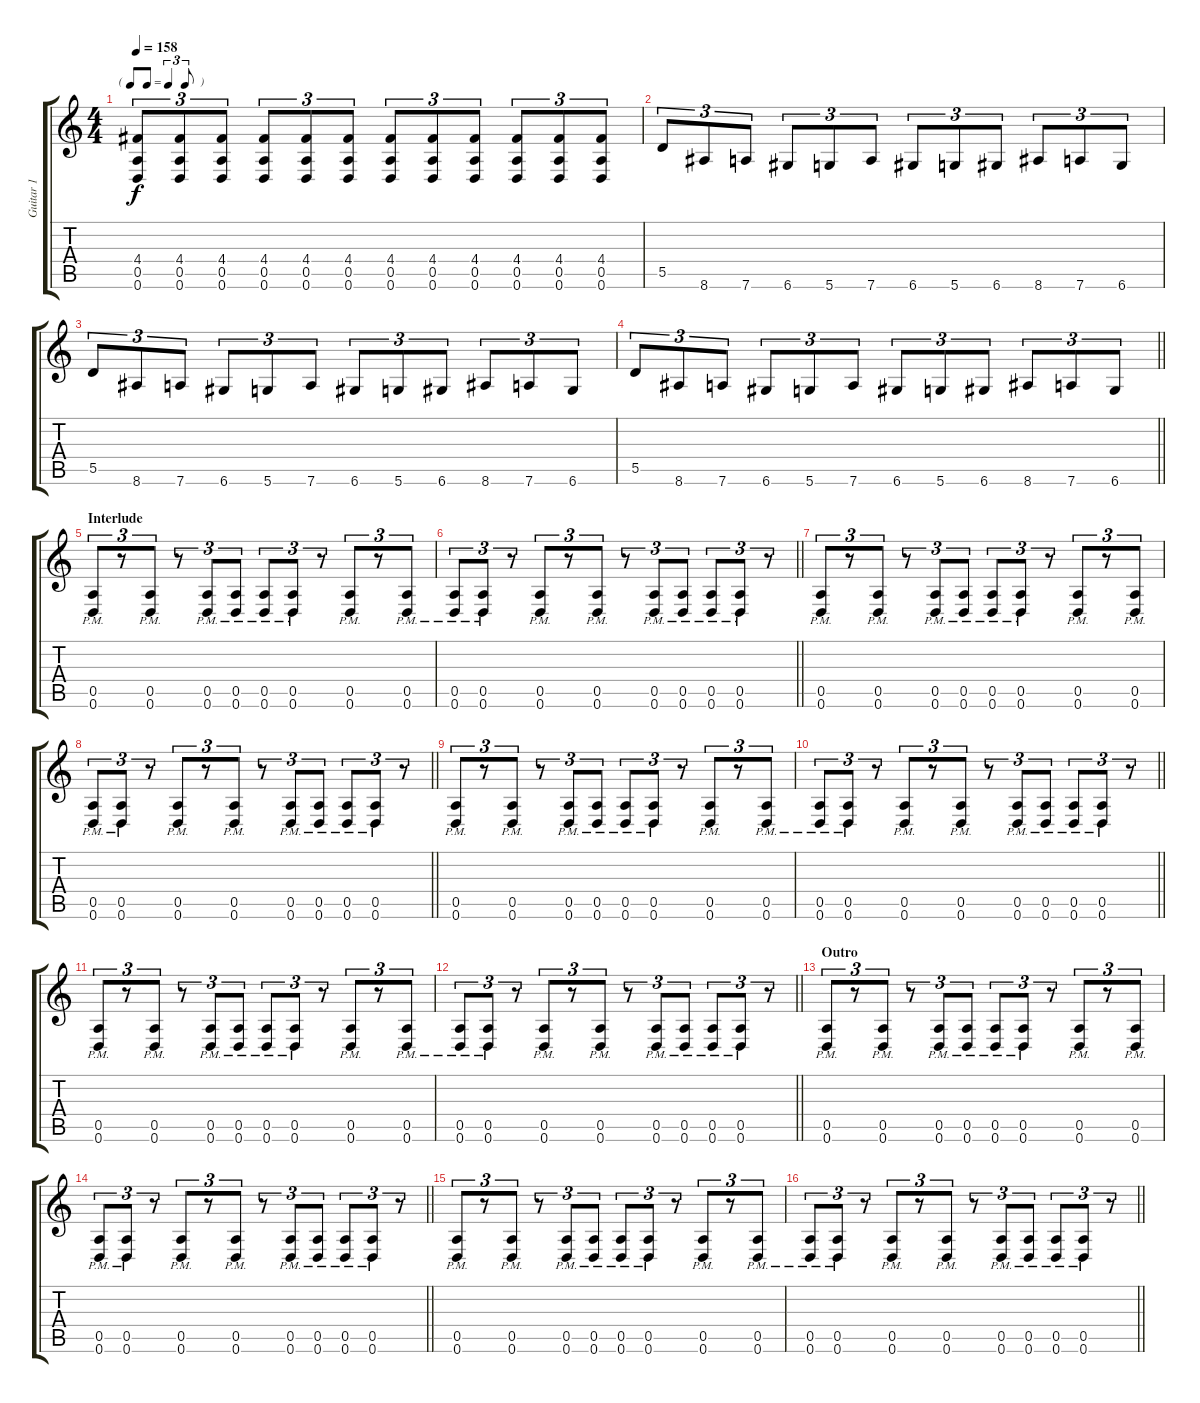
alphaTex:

\track ("Guitar 1" "Guitar 1") {instrument distortionguitar}
\staff {score tabs}
\tuning (E4 B3 G3 D3 A2 D2) {hide}
\ts (4 4)
\tf triplet8th
\tempo 158
\clef g2
\ks c
(4.4 0.5 0.6).8{tu (3 2) dy f} (4.4 0.5 0.6).8{tu (3 2)} (4.4 0.5 0.6).8{tu (3 2)} (4.4 0.5 0.6).8{tu (3 2)} (4.4 0.5 0.6).8{tu (3 2)} (4.4 0.5 0.6).8{tu (3 2)} (4.4 0.5 0.6).8{tu (3 2)} (4.4 0.5 0.6).8{tu (3 2)} (4.4 0.5 0.6).8{tu (3 2)} (4.4 0.5 0.6).8{tu (3 2)} (4.4 0.5 0.6).8{tu (3 2)} (4.4 0.5 0.6).8{tu (3 2)} |
5.5.8{tu (3 2)} 8.6.8{tu (3 2)} 7.6.8{tu (3 2)} 6.6.8{tu (3 2)} 5.6.8{tu (3 2)} 7.6.8{tu (3 2)} 6.6.8{tu (3 2)} 5.6.8{tu (3 2)} 6.6.8{tu (3 2)} 8.6.8{tu (3 2)} 7.6.8{tu (3 2)} 6.6.8{tu (3 2)} |
5.5.8{tu (3 2)} 8.6.8{tu (3 2)} 7.6.8{tu (3 2)} 6.6.8{tu (3 2)} 5.6.8{tu (3 2)} 7.6.8{tu (3 2)} 6.6.8{tu (3 2)} 5.6.8{tu (3 2)} 6.6.8{tu (3 2)} 8.6.8{tu (3 2)} 7.6.8{tu (3 2)} 6.6.8{tu (3 2)} |
\barLineRight lightlight
5.5.8{tu (3 2)} 8.6.8{tu (3 2)} 7.6.8{tu (3 2)} 6.6.8{tu (3 2)} 5.6.8{tu (3 2)} 7.6.8{tu (3 2)} 6.6.8{tu (3 2)} 5.6.8{tu (3 2)} 6.6.8{tu (3 2)} 8.6.8{tu (3 2)} 7.6.8{tu (3 2)} 6.6.8{tu (3 2)} |
\section ("" "Interlude")
(0.5{pm} 0.6{pm}).8{tu (3 2)} r.8{tu (3 2)} (0.5{pm} 0.6{pm}).8{tu (3 2)} r.8{tu (3 2)} (0.5{pm} 0.6{pm}).8{tu (3 2)} (0.5{pm} 0.6{pm}).8{tu (3 2)} (0.5{pm} 0.6{pm}).8{tu (3 2)} (0.5{pm} 0.6{pm}).8{tu (3 2)} r.8{tu (3 2)} (0.5{pm} 0.6{pm}).8{tu (3 2)} r.8{tu (3 2)} (0.5{pm} 0.6{pm}).8{tu (3 2)} |
\barLineRight lightlight
(0.5{pm} 0.6{pm}).8{tu (3 2)} (0.5{pm} 0.6{pm}).8{tu (3 2)} r.8{tu (3 2)} (0.5{pm} 0.6{pm}).8{tu (3 2)} r.8{tu (3 2)} (0.5{pm} 0.6{pm}).8{tu (3 2)} r.8{tu (3 2)} (0.5{pm} 0.6{pm}).8{tu (3 2)} (0.5{pm} 0.6{pm}).8{tu (3 2)} (0.5{pm} 0.6{pm}).8{tu (3 2)} (0.5{pm} 0.6{pm}).8{tu (3 2)} r.8{tu (3 2)} |
(0.5{pm} 0.6{pm}).8{tu (3 2)} r.8{tu (3 2)} (0.5{pm} 0.6{pm}).8{tu (3 2)} r.8{tu (3 2)} (0.5{pm} 0.6{pm}).8{tu (3 2)} (0.5{pm} 0.6{pm}).8{tu (3 2)} (0.5{pm} 0.6{pm}).8{tu (3 2)} (0.5{pm} 0.6{pm}).8{tu (3 2)} r.8{tu (3 2)} (0.5{pm} 0.6{pm}).8{tu (3 2)} r.8{tu (3 2)} (0.5{pm} 0.6{pm}).8{tu (3 2)} |
\barLineRight lightlight
(0.5{pm} 0.6{pm}).8{tu (3 2)} (0.5{pm} 0.6{pm}).8{tu (3 2)} r.8{tu (3 2)} (0.5{pm} 0.6{pm}).8{tu (3 2)} r.8{tu (3 2)} (0.5{pm} 0.6{pm}).8{tu (3 2)} r.8{tu (3 2)} (0.5{pm} 0.6{pm}).8{tu (3 2)} (0.5{pm} 0.6{pm}).8{tu (3 2)} (0.5{pm} 0.6{pm}).8{tu (3 2)} (0.5{pm} 0.6{pm}).8{tu (3 2)} r.8{tu (3 2)} |
(0.5{pm} 0.6{pm}).8{tu (3 2)} r.8{tu (3 2)} (0.5{pm} 0.6{pm}).8{tu (3 2)} r.8{tu (3 2)} (0.5{pm} 0.6{pm}).8{tu (3 2)} (0.5{pm} 0.6{pm}).8{tu (3 2)} (0.5{pm} 0.6{pm}).8{tu (3 2)} (0.5{pm} 0.6{pm}).8{tu (3 2)} r.8{tu (3 2)} (0.5{pm} 0.6{pm}).8{tu (3 2)} r.8{tu (3 2)} (0.5{pm} 0.6{pm}).8{tu (3 2)} |
\barLineRight lightlight
(0.5{pm} 0.6{pm}).8{tu (3 2)} (0.5{pm} 0.6{pm}).8{tu (3 2)} r.8{tu (3 2)} (0.5{pm} 0.6{pm}).8{tu (3 2)} r.8{tu (3 2)} (0.5{pm} 0.6{pm}).8{tu (3 2)} r.8{tu (3 2)} (0.5{pm} 0.6{pm}).8{tu (3 2)} (0.5{pm} 0.6{pm}).8{tu (3 2)} (0.5{pm} 0.6{pm}).8{tu (3 2)} (0.5{pm} 0.6{pm}).8{tu (3 2)} r.8{tu (3 2)} |
(0.5{pm} 0.6{pm}).8{tu (3 2)} r.8{tu (3 2)} (0.5{pm} 0.6{pm}).8{tu (3 2)} r.8{tu (3 2)} (0.5{pm} 0.6{pm}).8{tu (3 2)} (0.5{pm} 0.6{pm}).8{tu (3 2)} (0.5{pm} 0.6{pm}).8{tu (3 2)} (0.5{pm} 0.6{pm}).8{tu (3 2)} r.8{tu (3 2)} (0.5{pm} 0.6{pm}).8{tu (3 2)} r.8{tu (3 2)} (0.5{pm} 0.6{pm}).8{tu (3 2)} |
\barLineRight lightlight
(0.5{pm} 0.6{pm}).8{tu (3 2)} (0.5{pm} 0.6{pm}).8{tu (3 2)} r.8{tu (3 2)} (0.5{pm} 0.6{pm}).8{tu (3 2)} r.8{tu (3 2)} (0.5{pm} 0.6{pm}).8{tu (3 2)} r.8{tu (3 2)} (0.5{pm} 0.6{pm}).8{tu (3 2)} (0.5{pm} 0.6{pm}).8{tu (3 2)} (0.5{pm} 0.6{pm}).8{tu (3 2)} (0.5{pm} 0.6{pm}).8{tu (3 2)} r.8{tu (3 2)} |
\section ("" "Outro")
(0.5{pm} 0.6{pm}).8{tu (3 2)} r.8{tu (3 2)} (0.5{pm} 0.6{pm}).8{tu (3 2)} r.8{tu (3 2)} (0.5{pm} 0.6{pm}).8{tu (3 2)} (0.5{pm} 0.6{pm}).8{tu (3 2)} (0.5{pm} 0.6{pm}).8{tu (3 2)} (0.5{pm} 0.6{pm}).8{tu (3 2)} r.8{tu (3 2)} (0.5{pm} 0.6{pm}).8{tu (3 2)} r.8{tu (3 2)} (0.5{pm} 0.6{pm}).8{tu (3 2)} |
\barLineRight lightlight
(0.5{pm} 0.6{pm}).8{tu (3 2)} (0.5{pm} 0.6{pm}).8{tu (3 2)} r.8{tu (3 2)} (0.5{pm} 0.6{pm}).8{tu (3 2)} r.8{tu (3 2)} (0.5{pm} 0.6{pm}).8{tu (3 2)} r.8{tu (3 2)} (0.5{pm} 0.6{pm}).8{tu (3 2)} (0.5{pm} 0.6{pm}).8{tu (3 2)} (0.5{pm} 0.6{pm}).8{tu (3 2)} (0.5{pm} 0.6{pm}).8{tu (3 2)} r.8{tu (3 2)} |
(0.5{pm} 0.6{pm}).8{tu (3 2)} r.8{tu (3 2)} (0.5{pm} 0.6{pm}).8{tu (3 2)} r.8{tu (3 2)} (0.5{pm} 0.6{pm}).8{tu (3 2)} (0.5{pm} 0.6{pm}).8{tu (3 2)} (0.5{pm} 0.6{pm}).8{tu (3 2)} (0.5{pm} 0.6{pm}).8{tu (3 2)} r.8{tu (3 2)} (0.5{pm} 0.6{pm}).8{tu (3 2)} r.8{tu (3 2)} (0.5{pm} 0.6{pm}).8{tu (3 2)} |
\barLineRight lightlight
(0.5{pm} 0.6{pm}).8{tu (3 2)} (0.5{pm} 0.6{pm}).8{tu (3 2)} r.8{tu (3 2)} (0.5{pm} 0.6{pm}).8{tu (3 2)} r.8{tu (3 2)} (0.5{pm} 0.6{pm}).8{tu (3 2)} r.8{tu (3 2)} (0.5{pm} 0.6{pm}).8{tu (3 2)} (0.5{pm} 0.6{pm}).8{tu (3 2)} (0.5{pm} 0.6{pm}).8{tu (3 2)} (0.5{pm} 0.6{pm}).8{tu (3 2)} r.8{tu (3 2)}
